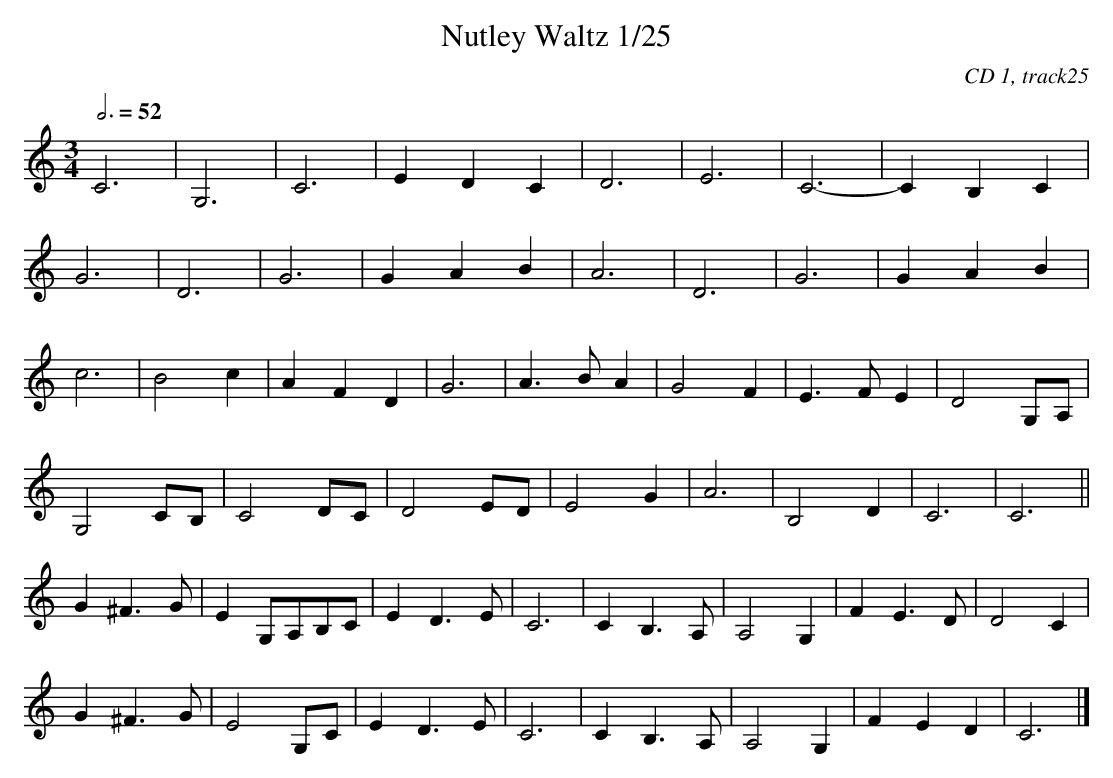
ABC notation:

X:1
T:Nutley Waltz 1/25
C:CD 1, track25
M:3/4
L:1/4
Q:3/4=52
K:C
C3|G,3|C3|EDC|D3|E3|C3-|CB,C|
G3|D3|G3|GAB|A3|D3|G3|GAB|
c3|B2c|AFD|G3|A>BA|G2F|E>FE|D2G,/A,/|
G,2 C/B,/|C2 D/C/|D2 E/D/|E2G|A3|B,2D|C3|C3||
G^F>G|EG,/A,/B,/C/|ED>E|C3|CB,>A,|A,2G,|FE>D|D2C|
G^F>G|E2G,/C/|ED>E|C3|CB,>A,|A,2G,|FED|C3|]
